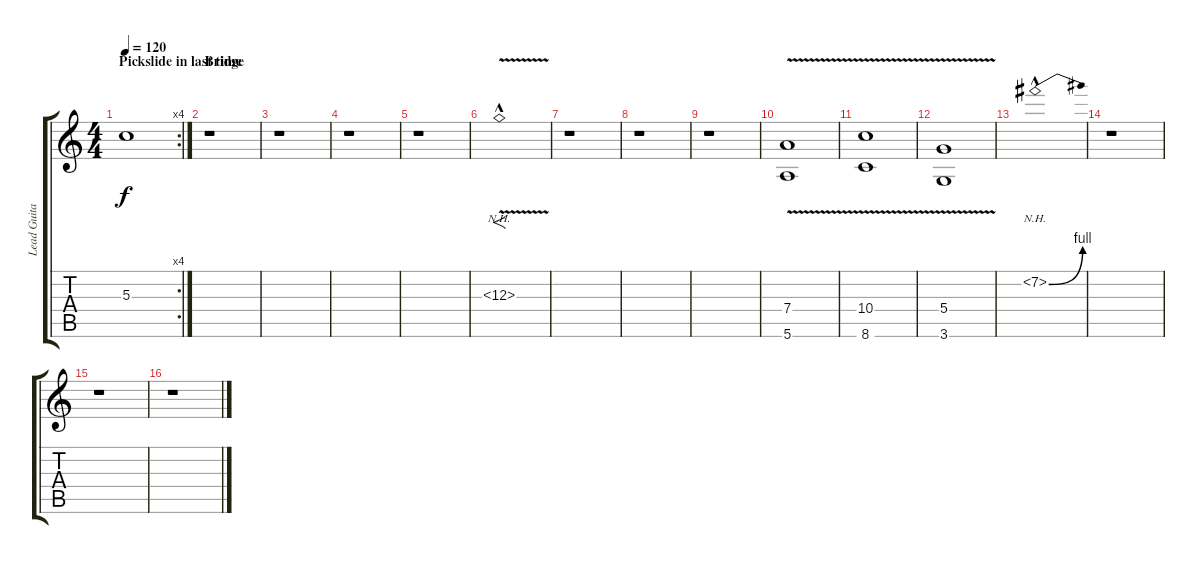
\track ("Lead Guitar" "Lead Guita") {instrument overdrivenguitar}
\staff {score tabs}
\tuning (E4 B3 G3 D3 A2 E2) {hide}
\rc 4
\ts (4 4)
\section ("" "Pickslide in last time ")
\tempo 120
\clef g2
\ks c
5.3.1{dy f} |
\section ("" "Bridge")
r.1 |
r.1 |
r.1 |
r.1 |
6.3{nh v hac}.1{f} |
r.1 |
r.1 |
r.1 |
(7.4{v} 5.6{v}).1 |
(10.4{v} 8.6{v}).1 |
(5.4{v} 3.6{v}).1 |
7.2{be (bend 0 0 60 4) nh hac}.1 |
r.1 |
r.1 |
r.1
